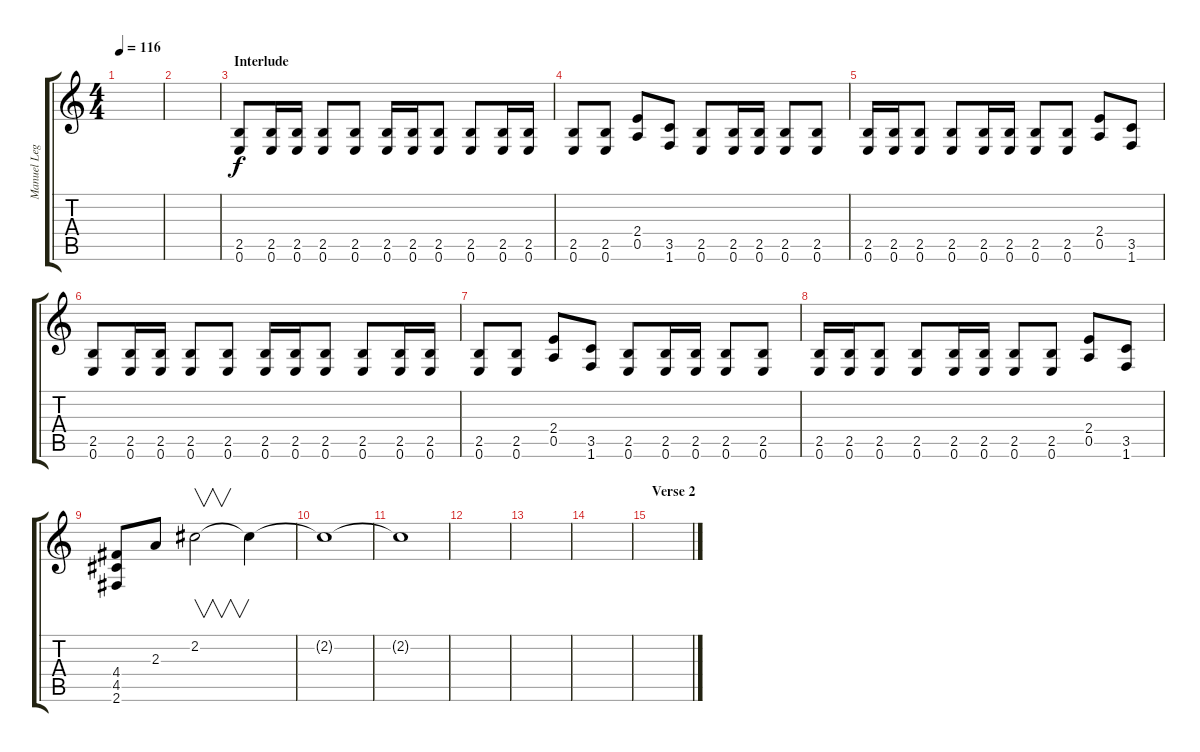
\track ("Manuel Legarda 2" "Manuel Leg") {instrument distortionguitar}
\staff {score tabs}
\tuning (E4 B3 G3 D3 A2 E2) {hide}
\ts (4 4)
\tempo 116
\clef g2
\ks c
|
|
\section ("" "Interlude")
(2.5 0.6).8 (2.5 0.6).16 (2.5 0.6).16 (2.5 0.6).8 (2.5 0.6).8 (2.5 0.6).16 (2.5 0.6).16 (2.5 0.6).8 (2.5 0.6).8 (2.5 0.6).16 (2.5 0.6).16 |
(2.5 0.6).8 (2.5 0.6).8 (2.4 0.5).8 (3.5 1.6).8 (2.5 0.6).8 (2.5 0.6).16 (2.5 0.6).16 (2.5 0.6).8 (2.5 0.6).8 |
(2.5 0.6).16 (2.5 0.6).16 (2.5 0.6).8 (2.5 0.6).8 (2.5 0.6).16 (2.5 0.6).16 (2.5 0.6).8 (2.5 0.6).8 (2.4 0.5).8 (3.5 1.6).8 |
(2.5 0.6).8 (2.5 0.6).16 (2.5 0.6).16 (2.5 0.6).8 (2.5 0.6).8 (2.5 0.6).16 (2.5 0.6).16 (2.5 0.6).8 (2.5 0.6).8 (2.5 0.6).16 (2.5 0.6).16 |
(2.5 0.6).8 (2.5 0.6).8 (2.4 0.5).8 (3.5 1.6).8 (2.5 0.6).8 (2.5 0.6).16 (2.5 0.6).16 (2.5 0.6).8 (2.5 0.6).8 |
(2.5 0.6).16 (2.5 0.6).16 (2.5 0.6).8 (2.5 0.6).8 (2.5 0.6).16 (2.5 0.6).16 (2.5 0.6).8 (2.5 0.6).8 (2.4 0.5).8 (3.5 1.6).8 |
(4.4 4.5 2.6).8 2.3.8 2.2.2{v} 2.2{t}.4 |
2.2{t}.1 |
2.2{t}.1 |
|
|
|
\section ("" "Verse 2")
